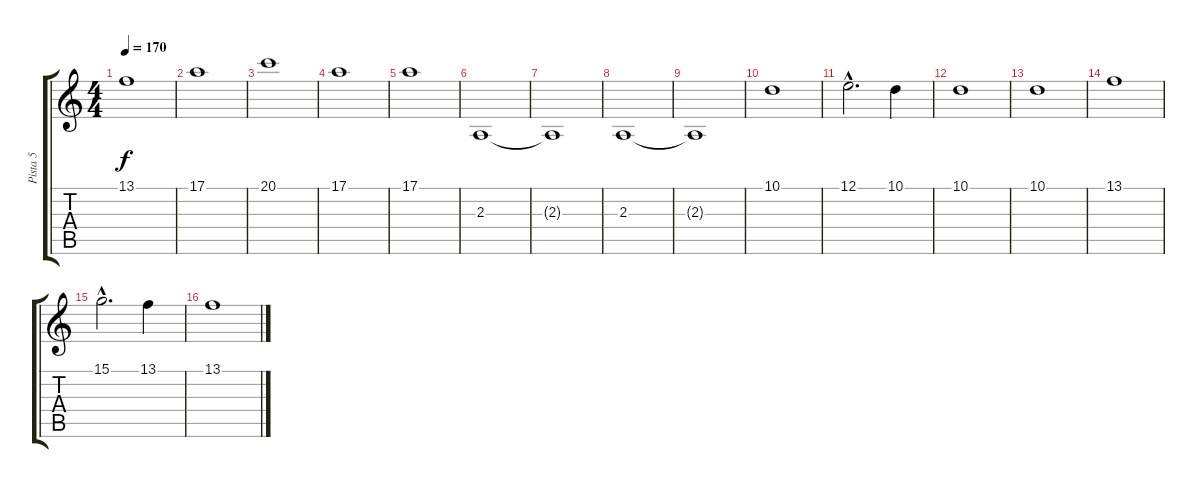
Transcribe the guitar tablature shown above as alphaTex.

\track ("Pista 5" "Pista 5") {instrument violin}
\staff {score tabs}
\tuning (E4 B3 G3 D3 A2 E2) {hide}
\ts (4 4)
\tempo 170
\clef g2
\ks c
13.1.1{dy f} |
17.1.1 |
20.1.1 |
17.1.1 |
17.1.1 |
2.3.1 |
2.3{t}.1 |
2.3.1 |
2.3{t}.1 |
10.1.1 |
12.1{hac}.2{d} 10.1.4 |
10.1.1 |
10.1.1 |
13.1.1 |
15.1{hac}.2{d} 13.1.4 |
13.1.1
